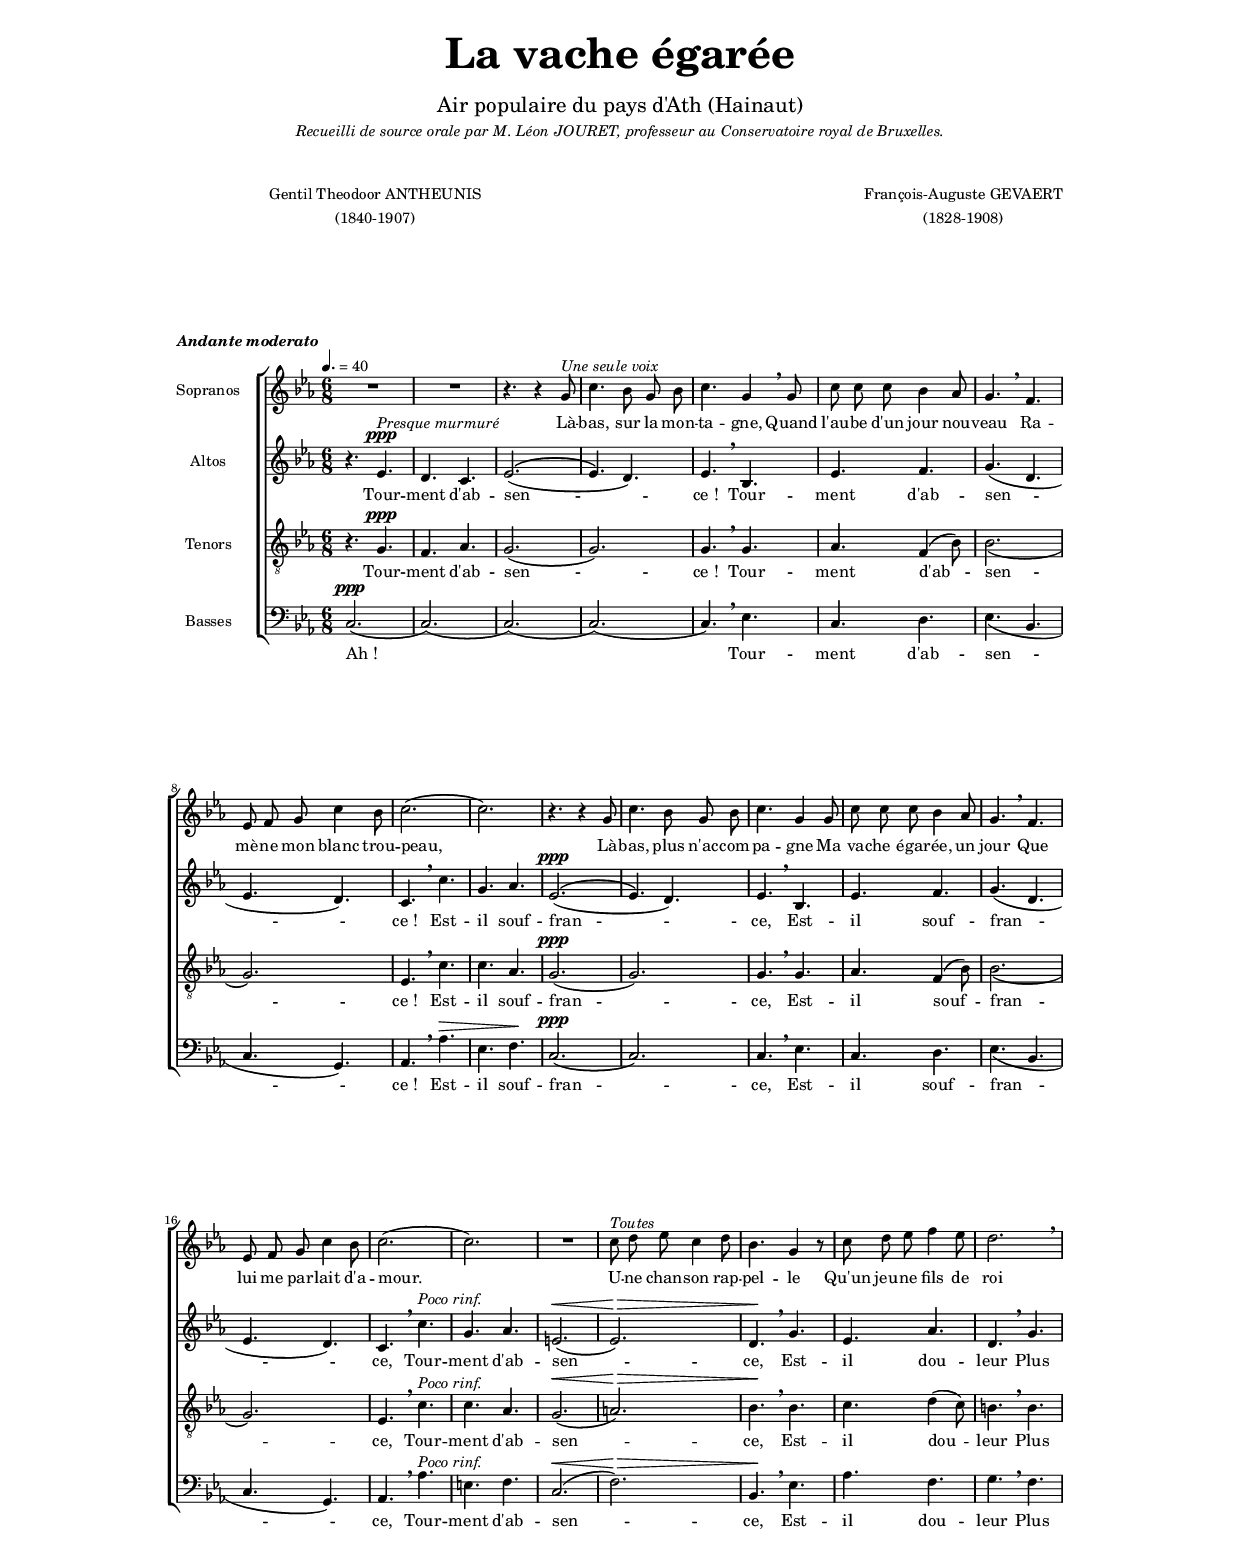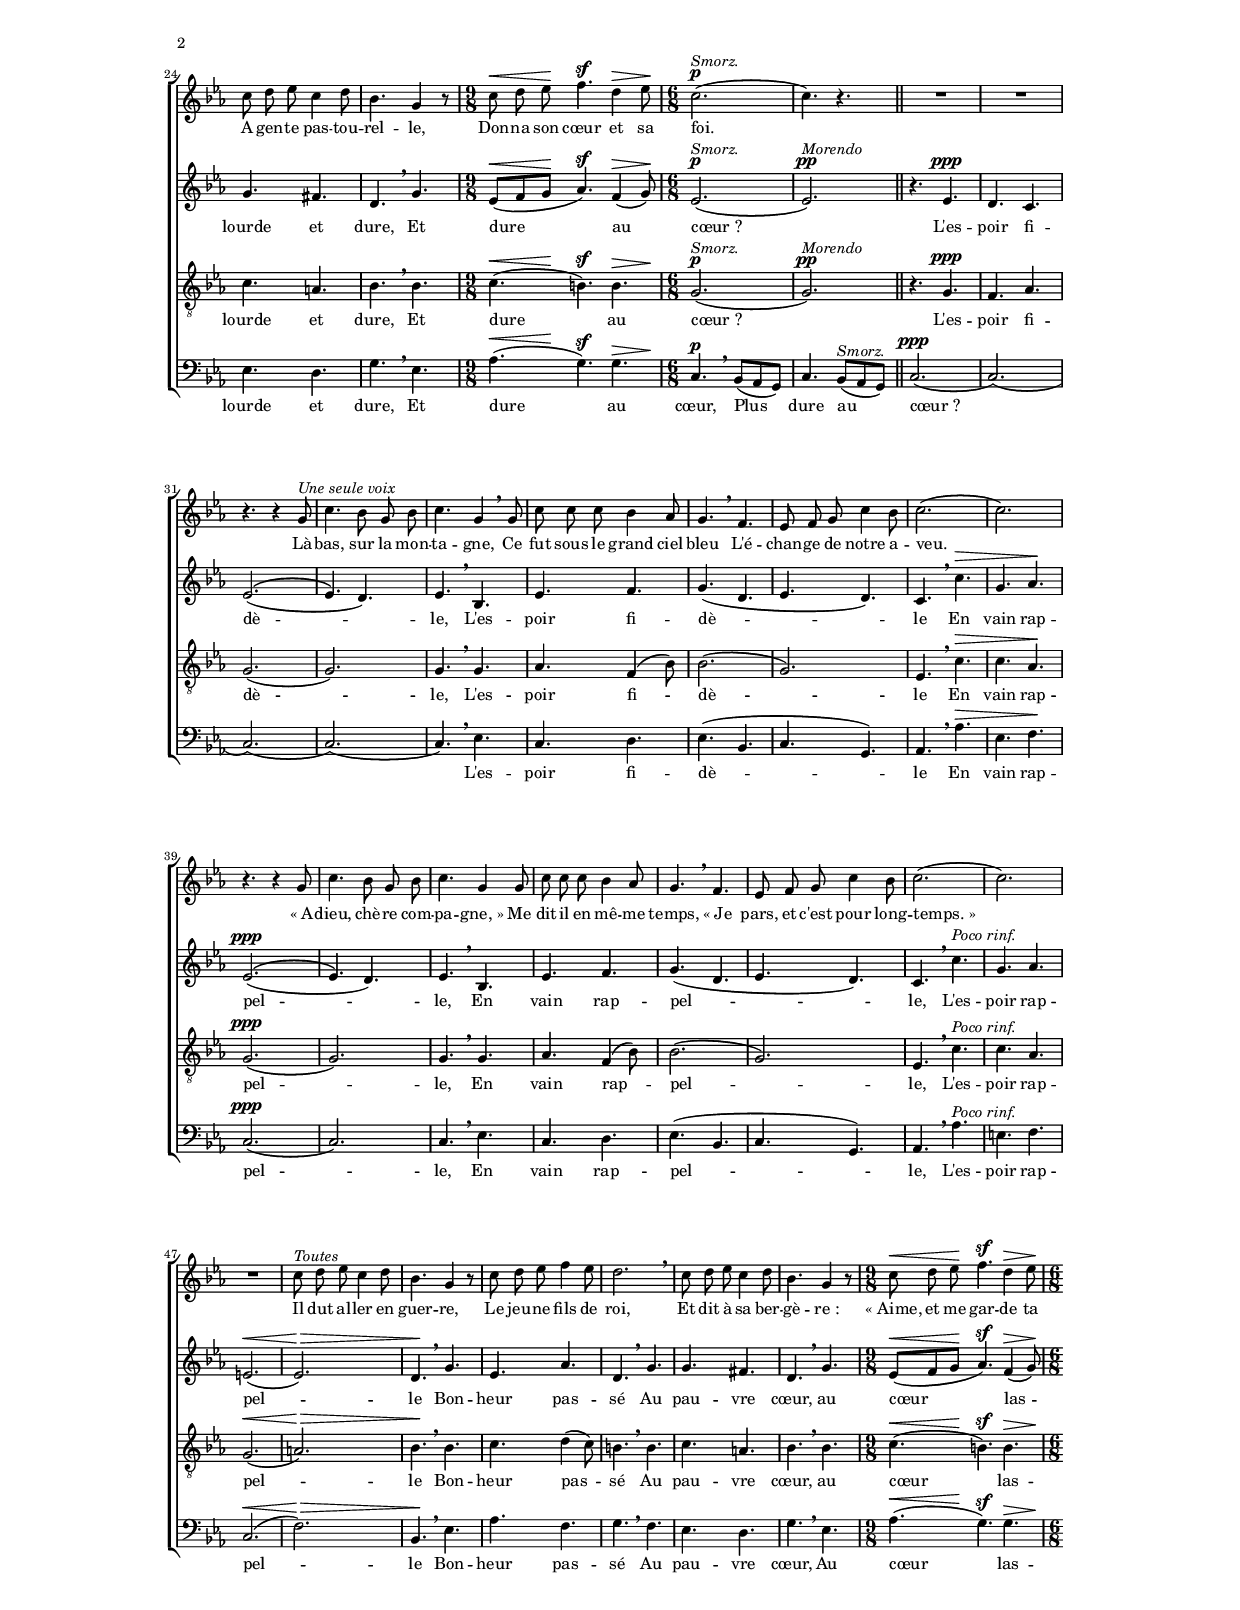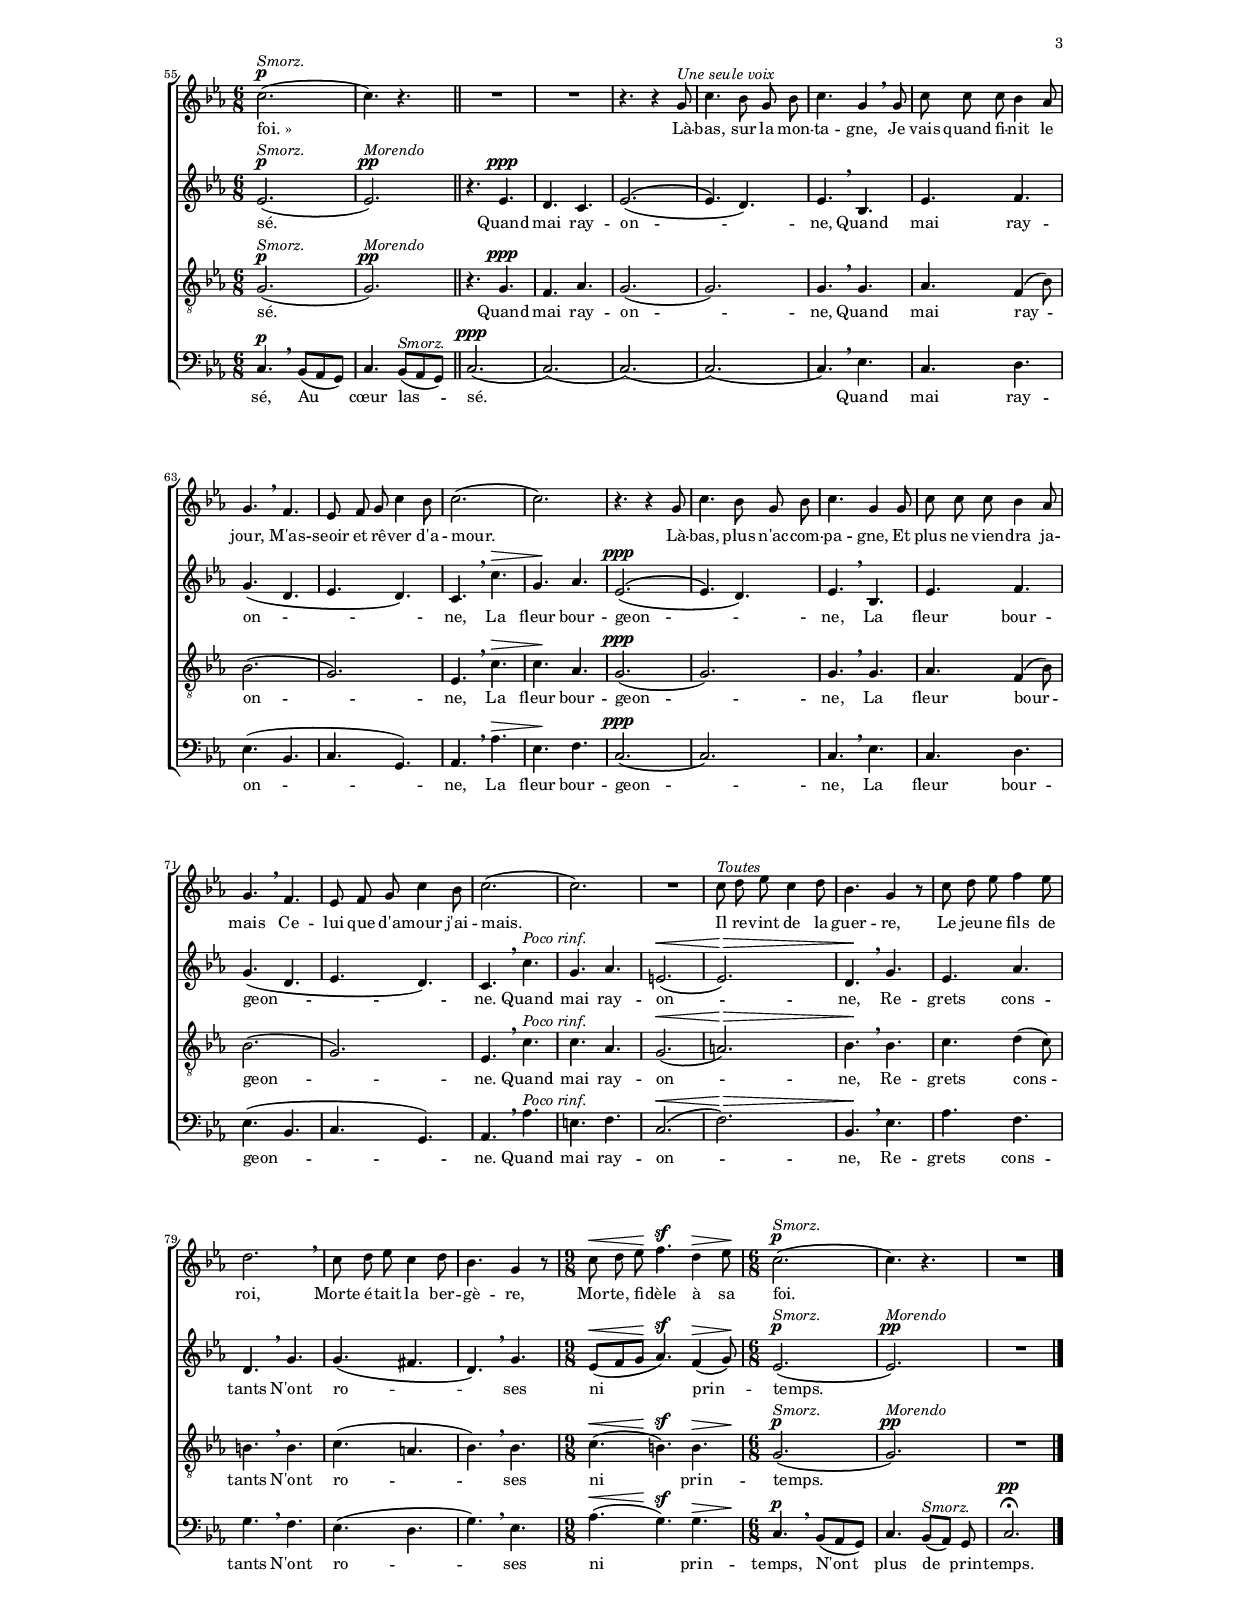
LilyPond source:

\version "2.12.1"

%---------------------------------------------------------------------------
%	COLLECTION DE CHOEURS
%	SANS ACCOMPAGNEMENT
%	Pour servir à l'étude du chant d'ensemble
%	dans les Conservatoires et Écoles de musique
%	Par F. A. GEVAERT
%	6e fascicule
%	Onze chansons françaises et wallonnes du XVIIe et XVIIIe siècle,
%	mises à 4 voix mixtes
%	Ed. Henry Lemoine et Cie
%
%
%	lastupdated = "2010/Apr/6"
%---------------------------------------------------------------------------

\paper {
	line-width = 15\cm 
	top-margin = 1.2\cm
	bottom-margin = 2.4\cm
}

#(set-global-staff-size 13)
#(ly:set-option 'point-and-click #f)

%---------------------------------------------------------------------------
%	
%---------------------------------------------------------------------------

\header {
	title = \markup \center-column {
		\pad-markup #3 {
			\fontsize #+5
			"La vache égarée"
		}
	}
	subtitle = \markup \center-column {
		\fontsize #+2 \medium {
			"Air populaire du pays d'Ath (Hainaut)"
		}
		\normalsize \italic \medium {
			"Recueilli de source orale par M. Léon JOURET, professeur au Conservatoire royal de Bruxelles."
		}
	}
	poet = \markup { 
		\pad-to-box #'(0 . 0) #'(3 . 9) \hspace #13 \center-column { 
			 "Gentil Theodoor ANTHEUNIS"
			 "(1840-1907)"
		 }
	}
	composer = \markup {
		\pad-to-box #'(0 . 0) #'(3 . 9) \center-column {
			"François-Auguste GEVAERT"
			"(1828-1908)"
		}
	}
	meter = \markup {
		\pad-to-box #'(0 . 0) #'(0 . 18) \bold \italic { 
			Andante moderato
		}
	}
}

%---------------------------------------------------------------------------
%	
%---------------------------------------------------------------------------

global = {
	\time 6/8
	\key c \minor
	\tempo 4.=40
	\override DynamicTextSpanner #'dash-period = #-1.0
	\override Score.Hairpin #'to-barline = ##f
}

print = {
	\autoBeamOff
	\dynamicUp
}

solo = \markup { \italic "Une seule voix" }
tutt = \markup { \italic "Toutes" }
smor = \markup { \italic "Smorz." }
Prin = \markup { \italic "Poco rinf." }
more = \markup { \italic "Morendo" }
Pmur = \markup { \italic "Presque murmuré" }

%---------------------------------------------------------------------------
%	NOTES
%---------------------------------------------------------------------------

Sop = \relative c'' {
	\set Staff.instrumentName = #"Sopranos "

	R2.
	R2.
	r4. r4 g8^\solo
	c4. bes8 g bes
	c4. g4 \breathe g8
	c8 c c bes4 as8
	g4. \breathe f
	
	es8 f g c4 bes8
	c2.(
	c2.)
	r4. r4 g8
	c4. bes8 g bes
	c4. g4 g8
	c8 c c bes4 as8
	
	g4. \breathe f
	es8 f g c4 bes8
	c2.(
	c2.)
	R2.
	c8^\tutt d es c4 d8
	bes4. g4 r8
	
	c8 d es f4 es8
	d2. \breathe
	c8 d es c4 d8
	bes4. g4 r8
	\time 9/8 c8\< d es\! f4.\sf d4\> es8\!
	\time 6/8 c2.\p^\smor(
	c4.) r4. \bar "||"
	
	R2.
	R2.
	r4. r4 g8^\solo
	c4. bes8 g bes
	c4. g4 \breathe g8
	c8 c c bes4 as8
	g4. \breathe f
	
	es8 f g c4 bes8
	c2.(
	c2.)
	r4. r4 g8
	c4. bes8 g bes
	c4. g4 g8
	c8 c c bes4 as8
	
	g4. \breathe f
	es8 f g c4 bes8
	c2.(
	c2.)
	R2.
	c8^\tutt d es c4 d8
	bes4. g4 r8
	
	c8 d es f4 es8
	d2. \breathe
	c8 d es c4 d8
	bes4. g4 r8
	\time 9/8 c8\< d es\! f4.\sf d4\> es8\!
	\time 6/8 c2.\p^\smor(
	c4.) r4. \bar "||"
	
	R2.
	R2.
	r4. r4 g8^\solo
	c4. bes8 g bes
	c4. g4 \breathe g8
	c8 c c bes4 as8
	g4. \breathe f
	
	es8 f g c4 bes8
	c2.(
	c2.)
	r4. r4 g8
	c4. bes8 g bes
	c4. g4 g8
	c8 c c bes4 as8
	
	g4. \breathe f
	es8 f g c4 bes8
	c2.(
	c2.)
	R2.
	c8^\tutt d es c4 d8
	bes4. g4 r8
	c8 d es f4 es8
	
	d2. \breathe
	c8 d es c4 d8
	bes4. g4 r8
	\time 9/8 c8\< d es\! f4.\sf d4\> es8\!
	\time 6/8 c2.\p^\smor(
	c4.) r4.
	R2. \bar "|."
}
 
Alt = \relative c' {
	\set Staff.instrumentName = #"Altos "
	
	r4. es\ppp^\Pmur
	d4. c
	es2.^\((
	es4.\) d)
	es4. \breathe bes
	es4. f
	g4.( d
	
	es4. d)
	c4. \breathe c'
	g4. as
	es2.\ppp^\((
	es4.\) d)
	es4. \breathe bes
	es4. f
	
	g4.( d
	es4. d)
	c4. \breathe c'^\Prin
	g4. as
	e2.\<(
	es2.)\!\>
	d4.\! \breathe g
	
	es4. as
	d,4. \breathe g
	g4. fis
	d4. \breathe g
	\time 9/8 es8\<([ f g]\! as4.)\sf f4\>( g8)\!
	\time 6/8 es2.\p^\smor(
	es2.\pp^\more) \bar"||"
	
	r4. es\ppp
	d4. c
	es2.^\((
	es4.\) d)
	es4. \breathe bes
	es4. f
	g4.( d
	
	es4. d)
	c4. \breathe c'\>
	g4. as\!
	es2.\ppp^\((
	es4.\) d)
	es4. \breathe bes
	es4. f
	
	g4.( d
	es4. d)
	c4. \breathe c'^\Prin
	g4. as
	e2.\<(
	es2.)\!\>
	d4.\! \breathe g
	
	es4. as
	d,4. \breathe g
	g4. fis
	d4. \breathe g
	\time 9/8 es8\<([ f g]\! as4.)\sf f4\>( g8)\!
	\time 6/8 es2.\p^\smor(
	es2.\pp^\more) \bar"||"
	
	r4. es\ppp
	d4. c
	es2.^\((
	es4.\) d)
	es4. \breathe bes
	es4. f
	g4.( d
	
	es4. d)
	c4. \breathe c'\>
	g4.\! as
	es2.\ppp^\((
	es4.\) d)
	es4. \breathe bes
	es4. f
	
	g4.( d
	es4. d)
	c4. \breathe c'^\Prin
	g4. as
	e2.\<(
	es2.)\!\>
	d4.\! \breathe g
	es4. as
	
	d,4. \breathe g
	g4.( fis
	d4.) \breathe g
	\time 9/8 es8\<([ f g]\! as4.)\sf f4\>( g8)\!
	\time 6/8 es2.\p^\smor(
	es2.\pp^\more)
	R2. \bar"|."
	
}

Ten = \relative c' {
	\set Staff.instrumentName = #"Tenors "	
	\clef "treble_8"

	r4. g\ppp
	f4. as
	g2.(
	g2.)
	g4. \breathe g
	as4. f4( bes8)
	bes2._(
	
	g2.)
	es4. \breathe c'
	c4. as
	g2.\ppp_(
	g2.)
	g4. \breathe g
	as4. f4( bes8)
	
	bes2._(
	g2.)
	es4. \breathe c'^\Prin
	c4. as
	g2.\<(
	a2.)\!\>
	bes4.\! \breathe bes
	
	c4. d4( c8)
	b4. \breathe b
	c4. a
	bes4. \breathe bes
	\time 9/8 << { c4.( b) b } { s4\< s8\! s4.\sf s4\> s8\! } >>
	\time 6/8 g2.\p^\smor(
	g2.\pp^\more) \bar"||"
	
	r4. g\ppp
	f4. as
	g2.(
	g2.)
	g4. \breathe g
	as4. f4( bes8)
	bes2.(
	
	g2.)
	es4. \breathe c'\>
	c4. as\!
	g2.\ppp(
	g2.)
	g4. \breathe g
	as4. f4( bes8)
	
	bes2.(
	g2.)
	es4. \breathe c'^\Prin
	c4. as
	g2.\<(
	a2.)\!\>
	bes4.\! \breathe bes
	
	c4. d4( c8)
	b4. \breathe b
	c4. a
	bes4. \breathe bes
	\time 9/8 << { c4.( b) b } { s4\< s8\! s4.\sf s4\> s8\! } >>
	\time 6/8 g2.\p^\smor(
	g2.\pp^\more) \bar"||"
	
	r4. g\ppp
	f4. as
	g2.(
	g2.)
	g4. \breathe g
	as4. f4( bes8)
	bes2.(
	
	g2.)
	es4. \breathe c'\>
	c4.\! as
	g2.\ppp(
	g2.)
	g4. \breathe g
	as4. f4( bes8)
	
	bes2.(
	g2.)
	es4. \breathe c'^\Prin
	c4. as
	g2.\<(
	a2.)\!\>
	bes4.\! \breathe bes
	c4. d4( c8)
	
	b4. \breathe b
	c4.( a
	bes4.) \breathe bes
	\time 9/8 << { c4.( b) b } { s4\< s8\! s4.\sf s4\> s8\! } >>
	\time 6/8 g2.\p^\smor(
	g2.\pp^\more)
	R2.\bar"|."
}

Bas = \relative c {
	\set Staff.instrumentName = #"Basses "
	\clef bass
	
	c2.\ppp(
	c2.)(
	c2.)(
	c2.)(
	c4.) \breathe es
	c4. d
	es4._( bes
	
	c4. g)
	as4. \breathe as'\>
	es4. f\!
	c2.\ppp_(
	c2.)
	c4. \breathe es
	c4. d
	
	es4._( bes
	c4. g)
	as4. \breathe as'^\Prin
	e4. f
	c2.\<(
	f2.)\!\>
	bes,4.\! \breathe es
	
	as4. f
	g4. \breathe f
	es4. d
	g4. \breathe es
	\time 9/8 << { as4.( g) g } { s4\< s8\! s4.\sf s4\> s8\! } >>
	\time 6/8 c,4.\p \breathe bes8([ as g])
	c4. bes8^\smor([ as g]) \bar"||"
	
	c2.\ppp(
	c2.)(
	c2.)(
	c2.)(
	c4.) \breathe es
	c4. d
	es4.( bes
	
	c4. g)
	as4. \breathe as'\>
	es4. f\!
	c2.\ppp(
	c2.)
	c4. \breathe es
	c4. d
	
	es4.( bes
	c4. g)
	as4. \breathe as'^\Prin
	e4. f
	c2.\<(
	f2.)\!\>
	bes,4.\! \breathe es
	
	as4. f
	g4. \breathe f
	es4. d
	g4. \breathe es
	\time 9/8 << { as4.( g) g } { s4\< s8\! s4.\sf s4\> s8\! } >>
	\time 6/8 c,4.\p \breathe bes8([ as g])
	c4. bes8^\smor([ as g]) \bar"||"
	
	c2.\ppp(
	c2.)(
	c2.)(
	c2.)(
	c4.) \breathe es
	c4. d
	es4.( bes
	
	c4. g)
	as4. \breathe as'\>
	es4.\! f
	c2.\ppp(
	c2.)
	c4. \breathe es
	c4. d
	
	es4.( bes
	c4. g)
	as4. \breathe as'^\Prin
	e4. f
	c2.\<(
	f2.)\!\>
	bes,4.\! \breathe es
	as4. f
	
	g4. \breathe f
	es4.( d
	g4.) \breathe es
	\time 9/8 << { as4.( g) g } { s4\< s8\! s4.\sf s4\> s8\! } >>
	\time 6/8 c,4.\p \breathe bes8([ as g])
	c4. bes8^\smor[( as)] g
	c2.\pp^\fermata \bar"|."
	
}

%---------------------------------------------------------------------------
%	LYRICS
%---------------------------------------------------------------------------

texteA = \lyricmode {
	Là -- bas, sur la mon -- ta -- gne,
	Quand l'au -- be d'un jour nou -- veau
	Ra -- mè -- ne mon blanc trou -- peau,
	Là -- bas, plus n'ac -- com -- pa -- gne
	Ma va -- che_é -- ga -- rée, un jour
	Que lui me par -- lait d'a -- mour.
	U -- ne chan -- son rap -- pel -- le
	Qu'un jeu -- ne fils de roi
	A gen -- te pas -- tou -- rel -- le,
	Don -- na son cœur et sa foi.
	
	Là -- bas, sur la mon -- ta -- gne,
	Ce fut sous le grand ciel bleu
	L'é -- chan -- ge de notre a -- veu.
	«_A -- dieu, chè -- re com -- pa -- gne,_»
	Me dit -- il en mê -- me temps,
	«_Je pars, et c'est pour long -- temps._»
	Il dut al -- ler en guer -- re,
	Le jeu -- ne fils de roi,
	Et dit à sa ber -- gè -- re_:
	«_Aime, et me gar -- de ta foi._»
	
	Là -- bas, sur la mon -- ta -- gne,
	Je vais quand fi -- nit le jour,
	M'as -- seoir et rê -- ver d'a -- mour.
	Là -- bas, plus n'ac -- com -- pa -- gne,
	Et plus ne vien -- dra ja -- mais
	Ce -- lui que d'a -- mour j'ai -- mais.
	Il re -- vint de la guer -- re,
	Le jeu -- ne fils de roi,
	Morte é -- tait la ber -- gè -- re,
	Mor -- te, fi -- dèle à sa foi.
}

texteB = \lyricmode {
	Tour -- ment d'ab -- sen -- ce_!
	Tour -- ment d'ab -- sen -- ce_!
	Est -- il souf -- fran -- ce,
	Est -- il souf -- fran -- ce,
	Tour -- ment d'ab -- sen -- ce,
	Est -- il dou -- leur
	Plus lourde et dure,
	Et dure au cœur_?
	
	L'es -- poir fi -- dè -- le,
	L'es -- poir fi -- dè -- le
	En vain rap -- pel -- le,
	En vain rap -- pel -- le,
	L'es -- poir rap -- pel -- le
	Bon -- heur pas -- sé
	Au pau -- vre cœur,
	au cœur las -- sé.
	
	Quand mai ray -- on -- ne,
	Quand mai ray -- on -- ne,
	La fleur bour -- geon -- ne,
	La fleur bour -- geon -- ne.
	Quand mai ray -- on -- ne,
	Re -- grets cons -- tants
	N'ont ro -- ses ni prin -- temps.
}

texteC = \lyricmode {
	Ah_!
	Tour -- ment d'ab -- sen -- ce_!
	Est -- il souf -- fran -- ce,
	Est -- il souf -- fran -- ce,
	Tour -- ment d'ab -- sen -- ce,
	Est -- il dou -- leur
	Plus lourde et dure,
	Et dure au cœur,
	Plus dure au cœur_?
	
	L'es -- poir fi -- dè -- le
	En vain rap -- pel -- le,
	En vain rap -- pel -- le,
	L'es -- poir rap -- pel -- le
	Bon -- heur pas -- sé
	Au pau -- vre cœur,
	Au cœur las -- sé,
	Au cœur las -- sé.

	Quand mai ray -- on -- ne,
	La fleur bour -- geon -- ne,
	La fleur bour -- geon -- ne.
	Quand mai ray -- on -- ne,
	Re -- grets cons -- tants
	N'ont ro -- ses ni prin -- temps,
	N'ont plus de prin -- temps.		
}

%texteC = \lyricmode {
%}

%---------------------------------------------------------------------------
%	MIDI OUTPUT
%---------------------------------------------------------------------------

\score {
	<<
	\new Staff = "Sop" { \set Staff.midiInstrument = "oboe" \global \Sop }
	\new Staff = "Alt" { \set Staff.midiInstrument = "clarinet" \global \Alt }
	\new Staff = "Ten" { \set Staff.midiInstrument = "french horn" \global  \Ten }
	\new Staff = "Bas" { \set Staff.midiInstrument = "bassoon" \global  \Bas }
	>>
	\midi { \context { \Voice \remove "Dynamic_performer" } }
%	\midi { \context { \Score tempoWholesPerMinute = #(ly:make-moment 72 2) midiMinimumVolume = #0.2 midiMaximumVolume = #0.2 } }
}

%---------------------------------------------------------------------------
%	SHEET OUTPUT
%---------------------------------------------------------------------------

\score {
	\new ChoirStaff <<
		\new Voice << \global \print \Sop >> 
		\addlyrics { \texteA }
		\new Voice << \global \print \Alt >>
		\addlyrics { \texteB }
		\new Voice << \global \print \Ten >>
		\addlyrics { \texteB }
		\new Voice << \global \print \Bas >>
		\addlyrics { \texteC }
	>>
	\layout  { }
}

